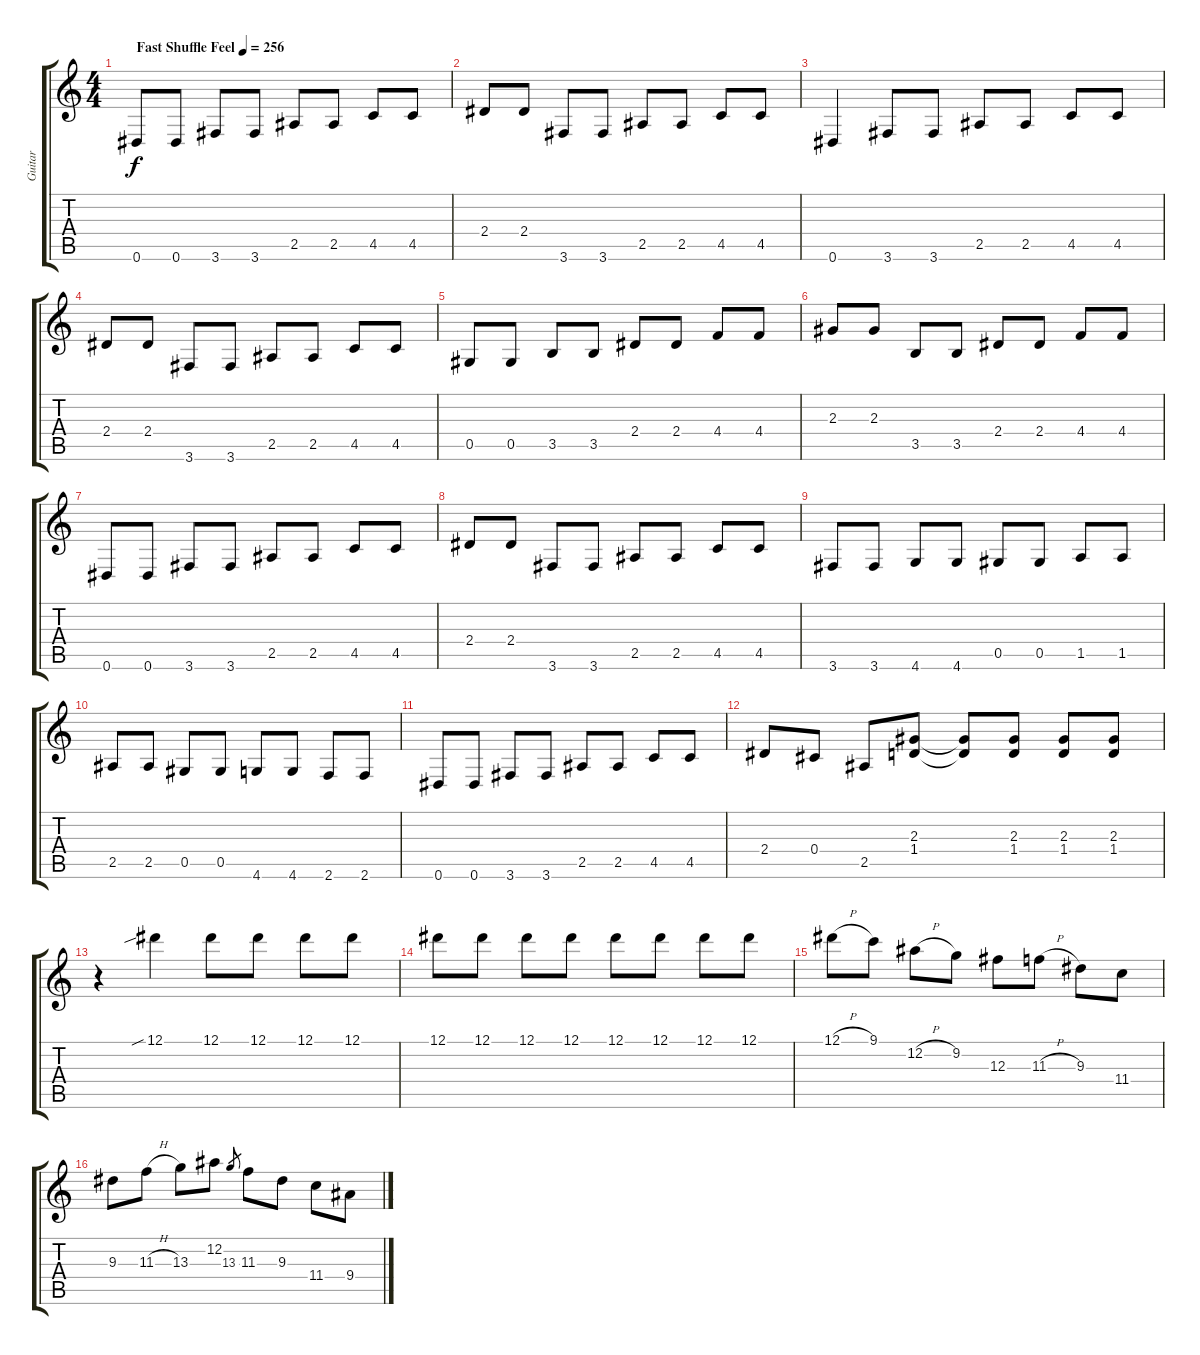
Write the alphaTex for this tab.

\track ("Guitar" "Guitar") {instrument overdrivenguitar}
\staff {score tabs}
\tuning (Eb4 Bb3 Gb3 Db3 Ab2 Eb2) {hide}
\ts (4 4)
\tempo (256 "Fast Shuffle Feel")
\clef g2
\ks c
0.6.8{dy f instrument overdrivenguitar} 0.6.8 3.6.8 3.6.8 2.5.8 2.5.8 4.5.8 4.5.8 |
2.4.8 2.4.8 3.6.8 3.6.8 2.5.8 2.5.8 4.5.8 4.5.8 |
0.6.4 3.6.8 3.6.8 2.5.8 2.5.8 4.5.8 4.5.8 |
2.4.8 2.4.8 3.6.8 3.6.8 2.5.8 2.5.8 4.5.8 4.5.8 |
0.5.8 0.5.8 3.5.8 3.5.8 2.4.8 2.4.8 4.4.8 4.4.8 |
2.3.8 2.3.8 3.5.8 3.5.8 2.4.8 2.4.8 4.4.8 4.4.8 |
0.6.8 0.6.8 3.6.8 3.6.8 2.5.8 2.5.8 4.5.8 4.5.8 |
2.4.8 2.4.8 3.6.8 3.6.8 2.5.8 2.5.8 4.5.8 4.5.8 |
3.6.8 3.6.8 4.6.8 4.6.8 0.5.8 0.5.8 1.5.8 1.5.8 |
2.5.8 2.5.8 0.5.8 0.5.8 4.6.8 4.6.8 2.6.8 2.6.8 |
0.6.8 0.6.8 3.6.8 3.6.8 2.5.8 2.5.8 4.5.8 4.5.8 |
2.4.8 0.4.8 2.5.8 (2.3 1.4).8 (2.3{t} 1.4{t}).8 (2.3 1.4).8 (2.3 1.4).8 (2.3 1.4).8 |
r.4 12.1{sib}.4 12.1.8 12.1.8 12.1.8 12.1.8 |
12.1.8 12.1.8 12.1.8 12.1.8 12.1.8 12.1.8 12.1.8 12.1.8 |
12.1{h}.8 9.1.8 12.2{h}.8 9.2.8 12.3.8 11.3{h}.8 9.3.8 11.4.8 |
9.3.8 11.3{h}.8 13.3.8 12.2.8 13.3.8{gr} 11.3.8 9.3.8 11.4.8 9.4.8
